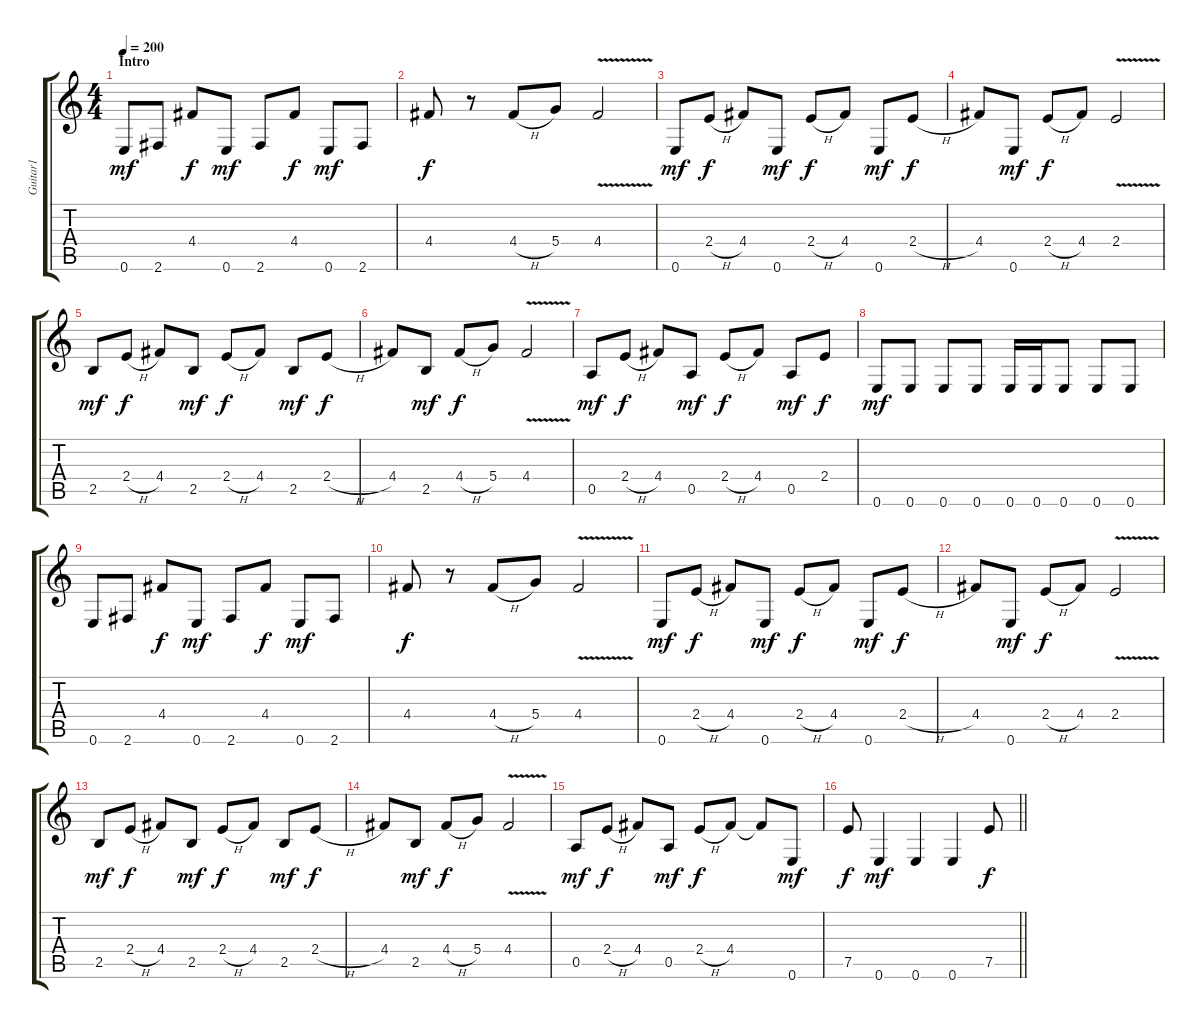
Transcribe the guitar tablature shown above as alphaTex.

\track ("Guitar1" "Guitar1") {instrument distortionguitar}
\staff {score tabs}
\tuning (E4 B3 G3 D3 A2 E2) {hide}
\ts (4 4)
\section ("" "Intro")
\tempo 200
\clef g2
\ks c
0.6.8{dy mf instrument distortionguitar} 2.6.8 4.4.8{dy f} 0.6.8{dy mf} 2.6.8 4.4.8{dy f} 0.6.8{dy mf} 2.6.8 |
4.4.8{dy f} r.8 4.4{h}.8 5.4.8 4.4{v}.2 |
0.6.8{dy mf} 2.4{h}.8{dy f} 4.4.8 0.6.8{dy mf} 2.4{h}.8{dy f} 4.4.8 0.6.8{dy mf} 2.4{h}.8{dy f} |
4.4.8 0.6.8{dy mf} 2.4{h}.8{dy f} 4.4.8 2.4{v}.2 |
2.5.8{dy mf} 2.4{h}.8{dy f} 4.4.8 2.5.8{dy mf} 2.4{h}.8{dy f} 4.4.8 2.5.8{dy mf} 2.4{h}.8{dy f} |
4.4.8 2.5.8{dy mf} 4.4{h}.8{dy f} 5.4.8 4.4{v}.2 |
0.5.8{dy mf} 2.4{h}.8{dy f} 4.4.8 0.5.8{dy mf} 2.4{h}.8{dy f} 4.4.8 0.5.8{dy mf} 2.4.8{dy f} |
0.6.8{dy mf} 0.6.8 0.6.8 0.6.8 0.6.16 0.6.16 0.6.8 0.6.8 0.6.8 |
0.6.8 2.6.8 4.4.8{dy f} 0.6.8{dy mf} 2.6.8 4.4.8{dy f} 0.6.8{dy mf} 2.6.8 |
4.4.8{dy f} r.8 4.4{h}.8 5.4.8 4.4{v}.2 |
0.6.8{dy mf} 2.4{h}.8{dy f} 4.4.8 0.6.8{dy mf} 2.4{h}.8{dy f} 4.4.8 0.6.8{dy mf} 2.4{h}.8{dy f} |
4.4.8 0.6.8{dy mf} 2.4{h}.8{dy f} 4.4.8 2.4{v}.2 |
2.5.8{dy mf} 2.4{h}.8{dy f} 4.4.8 2.5.8{dy mf} 2.4{h}.8{dy f} 4.4.8 2.5.8{dy mf} 2.4{h}.8{dy f} |
4.4.8 2.5.8{dy mf} 4.4{h}.8{dy f} 5.4.8 4.4{v}.2 |
0.5.8{dy mf} 2.4{h}.8{dy f} 4.4.8 0.5.8{dy mf} 2.4{h}.8{dy f} 4.4.8 4.4{t}.8 0.6.8{dy mf} |
\barLineRight lightlight
7.5.8{dy f} 0.6.4{dy mf} 0.6.4 0.6.4 7.5.8{dy f}
